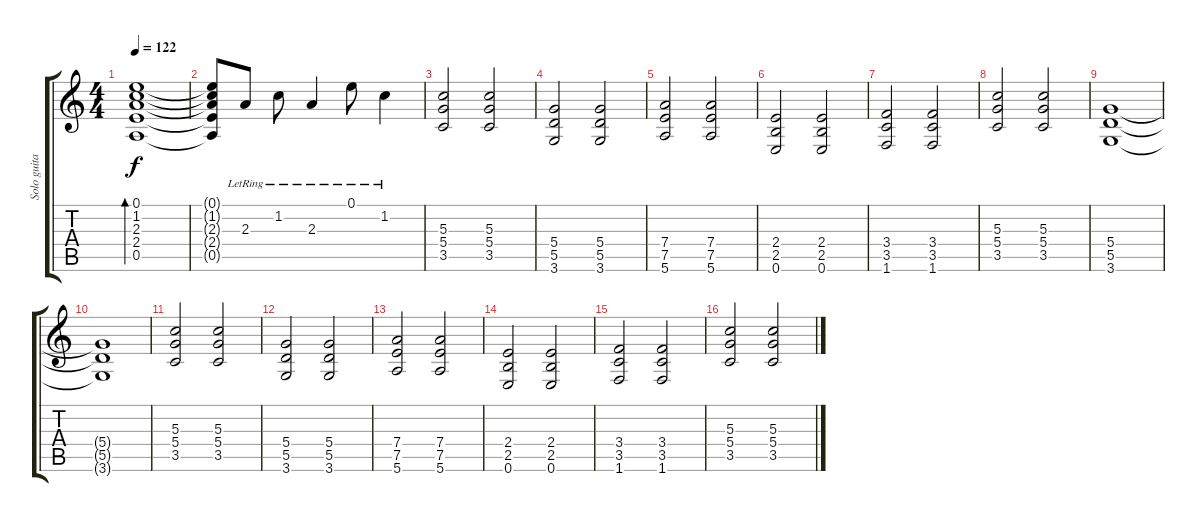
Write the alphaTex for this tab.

\track ("Solo guitar 1" "Solo guita") {instrument distortionguitar}
\staff {score tabs}
\tuning (E4 B3 G3 D3 A2 E2) {hide}
\ts (4 4)
\tempo 122
\clef g2
\ks c
(0.1 1.2 2.3 2.4 0.5).1{bd 60 dy f} |
(0.1{t} 1.2{t} 2.3{t} 2.4{t} 0.5{t}).8 2.3{lr}.8 1.2{lr}.8 2.3{lr}.4 0.1{lr}.8 1.2{lr}.4 |
(5.3 5.4 3.5).2{volume 13 balance 0 instrument distortionguitar} (5.3 5.4 3.5).2 |
(5.4 5.5 3.6).2{volume 13 balance 0 instrument distortionguitar} (5.4 5.5 3.6).2 |
(7.4 7.5 5.6).2{volume 13 balance 0 instrument distortionguitar} (7.4 7.5 5.6).2 |
(2.4 2.5 0.6).2{volume 13 balance 0 instrument distortionguitar} (2.4 2.5 0.6).2 |
(3.4 3.5 1.6).2{volume 13 balance 0 instrument distortionguitar} (3.4 3.5 1.6).2 |
(5.3 5.4 3.5).2{volume 13 balance 0 instrument distortionguitar} (5.3 5.4 3.5).2 |
(5.4 5.5 3.6).1 |
(5.4{t} 5.5{t} 3.6{t}).1 |
(5.3 5.4 3.5).2{volume 13 balance 0 instrument distortionguitar} (5.3 5.4 3.5).2 |
(5.4 5.5 3.6).2{volume 13 balance 0 instrument distortionguitar} (5.4 5.5 3.6).2 |
(7.4 7.5 5.6).2{volume 13 balance 0 instrument distortionguitar} (7.4 7.5 5.6).2 |
(2.4 2.5 0.6).2{volume 13 balance 0 instrument distortionguitar} (2.4 2.5 0.6).2 |
(3.4 3.5 1.6).2{volume 13 balance 0 instrument distortionguitar} (3.4 3.5 1.6).2 |
(5.3 5.4 3.5).2{volume 13 balance 0 instrument distortionguitar} (5.3 5.4 3.5).2
